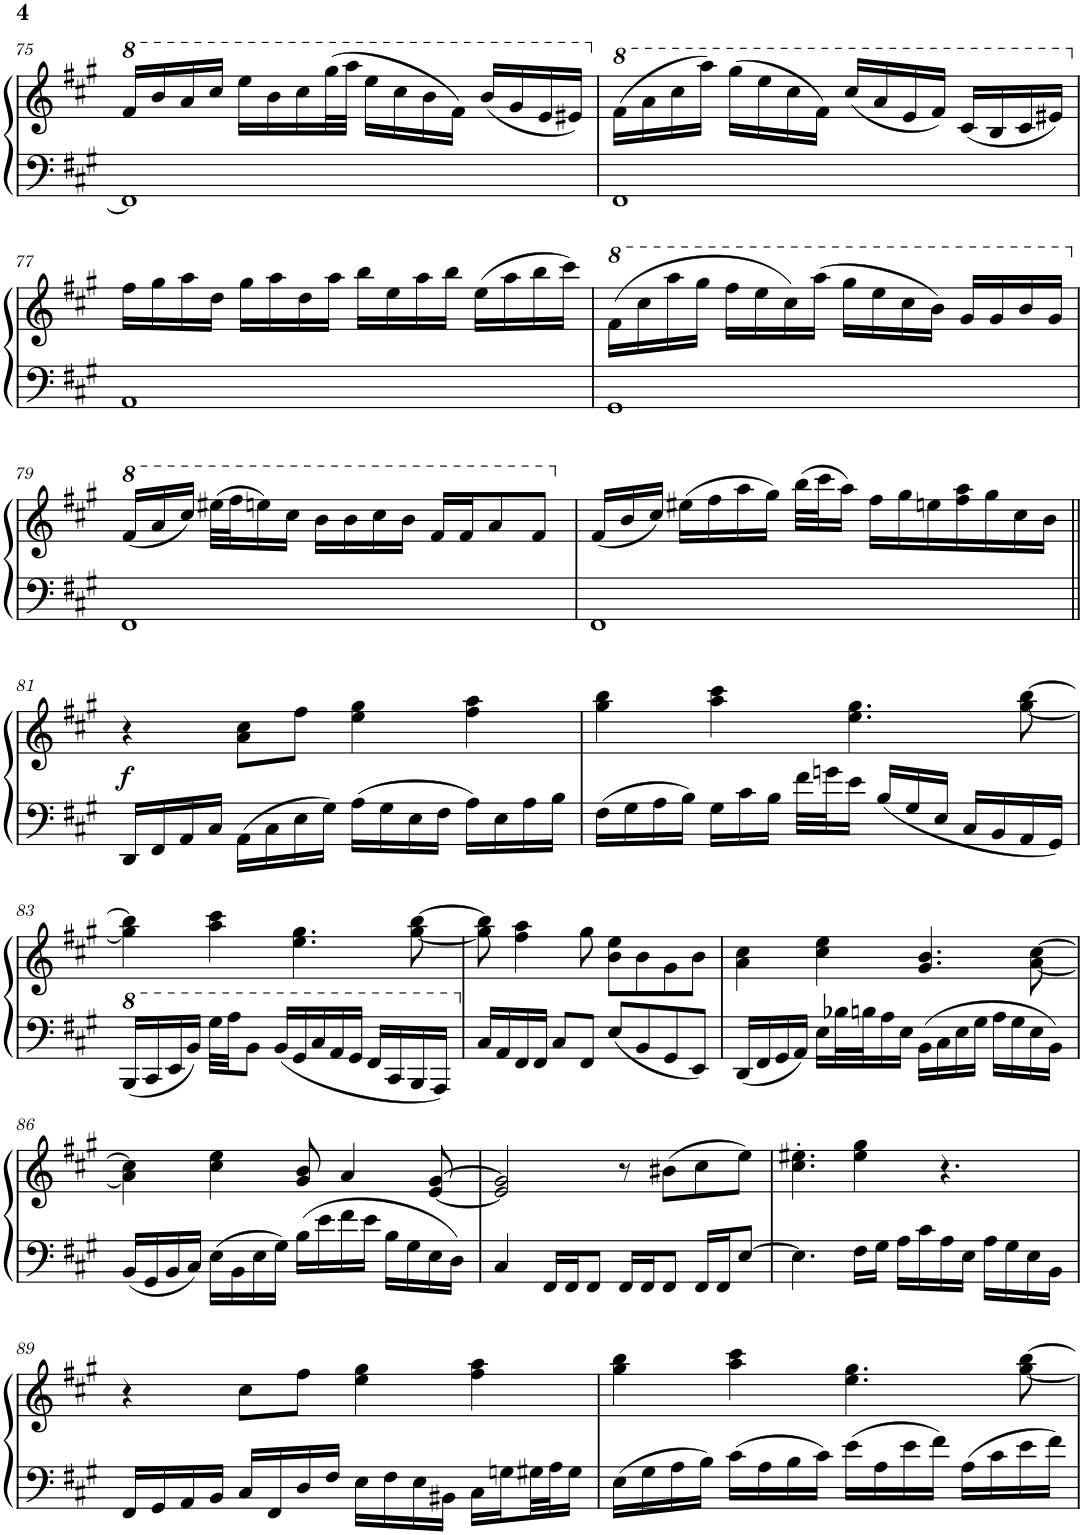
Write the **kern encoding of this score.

**kern	**kern	**dynam
*part1	*part1	*part1
*staff2	*staff1	*staff1/2
*I"Piano, Piano MIDI High	*	*
*I'Pno.	*	*
!!LO:PB:g=z
*clefF4	*clefG2	*
*k[f#c#g#]	*k[f#c#g#]	*
*M4/4	*M4/4	*
*	*8va	*
=75	=75	=75
1FF#]	16ff#/LL	.
.	16bb/	.
.	16aa/	.
.	16ccc#/JJ	.
.	16eee\LL	.
.	16bb\	.
.	16ccc#\	.
.	(32ggg#\L	.
.	32aaa\JJJ	.
.	16eee\LL	.
.	16ccc#\	.
.	16bb\	.
.	16ff#\JJ)	.
.	(16bb/LL	.
.	16gg#/	.
.	16ee/	.
.	16ee#X/JJ)	.
=76	=76	=76
*	*X8va	*
*	*8va	*
1FF#	(16ff#\LL	.
.	16aa\	.
.	16ccc#\	.
.	16aaa\JJ)	.
.	(16ggg#\LL	.
.	16eee\	.
.	16ccc#\	.
.	16ff#\JJ)	.
.	(16ccc#/LL	.
.	16aa/	.
.	16ee/	.
.	16ff#/JJ)	.
.	(16cc#/LL	.
.	16b/	.
.	16cc#/	.
.	16ee#X/JJ)	.
!!LO:LB:g=z
=77	=77	=77
*	*X8va	*
1AA	16ff#\LL	.
.	16gg#\	.
.	16aa\	.
.	16dd\JJ	.
.	16gg#\LL	.
.	16aa\	.
.	16dd\	.
.	16aa\JJ	.
.	16bb\LL	.
.	16ee\	.
.	16aa\	.
.	16bb\JJ	.
.	(16ee\LL	.
.	16aa\	.
.	16bb\	.
.	16ccc#\JJ)	.
=78	=78	=78
*	*8va	*
1GG#	(16ff#\LL	.
.	16ccc#\	.
.	16aaa\	.
.	16ggg#\JJ	.
.	16fff#\LL	.
.	16eee\	.
.	16ccc#\)	.
.	(16aaa\JJ	.
.	16ggg#\LL	.
.	16eee\	.
.	16ccc#\	.
.	16bb\JJ)	.
.	16gg#/LL	.
.	16gg#/	.
.	16bb/	.
.	16gg#/JJ	.
!!LO:LB:g=z
=79	=79	=79
*	*X8va	*
*	*8va	*
1FF#	(16ff#/LL	.
.	16aa/	.
.	16ccc#/JJ)	.
.	(32eee#X\LLL	.
.	32fff#\J	.
.	16eeen\)	.
.	16ccc#\JJ	.
.	16bb\LL	.
.	16bb\	.
.	16ccc#\	.
.	16bb\JJ	.
.	16ff#/LL	.
.	16ff#/J	.
.	8aa/	.
.	8ff#/J	.
=80	=80	=80
*	*X8va	*
1FF#	(16f#/LL	.
.	16b/	.
.	16cc#/JJ)	.
.	(16ee#X\LL	.
.	16ff#\	.
.	16aa\	.
.	16gg#\JJ)	.
.	(32bb\LLL	.
.	32ccc#\J	.
.	16aa\JJ)	.
.	16ff#\LL	.
.	16gg#\	.
.	16een\	.
.	16ff#\ 16aa\	.
.	16gg#\	.
.	16cc#\	.
.	16b\JJ	.
!!LO:LB:g=z
=81||	=81||	=81||
!	!	!LO:DY:b
16DD/LL	4r	f
16FF#/	.	.
16AA/	.	.
16C#/JJ	.	.
16AA\LL	8a\ 8cc#\L	.
16C#\	.	.
16E\	8ff#\J	.
16G#\JJ	.	.
16A\LL	4ee\ 4gg#\	.
16G#\	.	.
16E\	.	.
16F#\JJ	.	.
16A\LL	4ff#\ 4aa\	.
16E\	.	.
16A\	.	.
16B\JJ	.	.
=82	=82	=82
16F#\LL	4gg#\ 4bb\	.
16G#\	.	.
16A\	.	.
16B\JJ	.	.
16G#\LL	4aa\ 4ccc#\	.
16c#\	.	.
16B\JJ	.	.
32f#\LLL	.	.
32gn\J	.	.
16e\JJ	4.ee\ 4.gg#\	.
16B/LL	.	.
16G#/	.	.
16E/JJ	.	.
16C#/LL	.	.
16BB/	.	.
16AA/	[8gg#\ [8bb\	.
16GG#/JJ	.	.
!!LO:LB:g=z
=83	=83	=83
*8va	*	*
16BB/LL	4gg#\] 4bb\]	.
16C#/	.	.
16E/	.	.
16B/JJ	.	.
32g#\LLL	4aa\ 4ccc#\	.
32a\JJ	.	.
8B\J	.	.
16B/LL	.	.
16G#/	4.ee\ 4.gg#\	.
16c#/	.	.
16A/	.	.
16G#/JJ	.	.
16F#/LL	.	.
16C#/	.	.
16BB/	[8gg#\ [8bb\	.
16AA/JJ	.	.
=84	=84	=84
*X8va	*	*
16C#/LL	8gg#\] 8bb\]	.
16AA/	.	.
16FF#/	4ff#\ 4aa\	.
16FF#/JJ	.	.
8C#/L	.	.
8FF#/J	8gg#\	.
8E/L	8b\ 8ee\L	.
8BB/	8b\	.
8GG#/	8g#\	.
8EE/J	8b\J	.
=85	=85	=85
16DD/LL	4a\ 4cc#\	.
16FF#/	.	.
16GG#/	.	.
16AA/JJ	.	.
16E\LL	4cc#\ 4ee\	.
32B-X\L	.	.
32Bn\J	.	.
16A\	.	.
16E\JJ	.	.
16BB\LL	4.g#/ 4.b/	.
16C#\	.	.
16E\	.	.
16G#\JJ	.	.
16A\LL	.	.
16G#\	.	.
16E\	[8a\ [8cc#\	.
16BB\JJ	.	.
!!LO:LB:g=z
=86	=86	=86
16BB/LL	4a\] 4cc#\]	.
16GG#/	.	.
16BB/	.	.
16C#/JJ	.	.
16E\LL	4cc#\ 4ee\	.
16BB\	.	.
16E\	.	.
16G#\JJ	.	.
16B\LL	8g#/ 8b/	.
16e\	.	.
16f#\	4a/	.
16e\JJ	.	.
16B\LL	.	.
16G#\	.	.
16E\	[8e/ [8g#/	.
16D\JJ	.	.
=87	=87	=87
4C#/	2e/] 2g#/]	.
16FF#/LL	.	.
16FF#/J	.	.
8FF#/J	.	.
16FF#/LL	8r	.
16FF#/J	.	.
8FF#/J	(8b#X\L	.
16FF#/LL	8cc#\	.
16FF#/J	.	.
[8E/J	8ee\J)	.
=88	=88	=88
4.E\]	4.cc#\' 4.ee#X\'	.
16F#\LL	4ee#\ 4gg#\	.
16G#\JJ	.	.
16A\LL	.	.
16c#\	.	.
16A\	4.r	.
16E\JJ	.	.
16A\LL	.	.
16G#\	.	.
16E\	.	.
16BB\JJ	.	.
!!LO:LB:g=z
=89	=89	=89
16FF#/LL	4r	.
16GG#/	.	.
16AA/	.	.
16BB/JJ	.	.
16C#/LL	8cc#\L	.
16FF#/	.	.
16D/	8ff#\J	.
16F#/JJ	.	.
16E\LL	4ee\ 4gg#\	.
16F#\	.	.
16E\	.	.
16BB#X\JJ	.	.
16C#\LL	4ff#\ 4aa\	.
16Gn\	.	.
32G#X\L	.	.
32A\J	.	.
16G#\JJ	.	.
=90	=90	=90
16E\LL	4gg#\ 4bb\	.
16G#\	.	.
16A\	.	.
16B\JJ	.	.
16c#\LL	4aa\ 4ccc#\	.
16A\	.	.
16B\	.	.
16c#\JJ	.	.
16e\LL	4.ee\ 4.gg#\	.
16A\	.	.
16e\	.	.
16f#\JJ	.	.
16A\LL	.	.
16c#\	.	.
16e\	[8gg#\ [8bb\	.
16f#\JJ	.	.
=	=	=
*-	*-	*-
